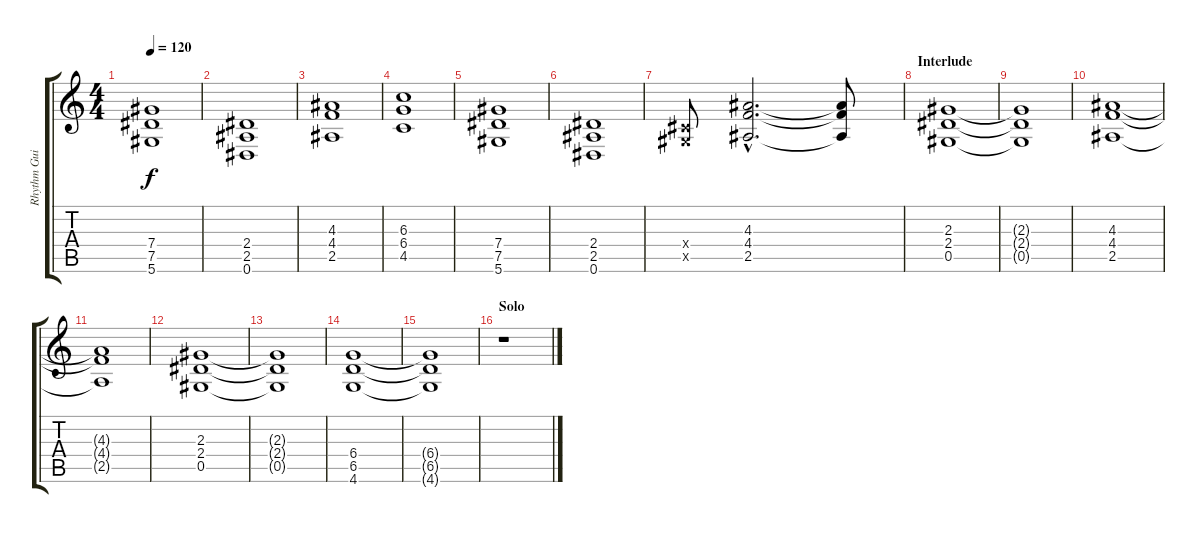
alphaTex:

\track ("Rhythm Guitar" "Rhythm Gui") {instrument distortionguitar}
\staff {score tabs}
\tuning (Eb4 Bb3 Gb3 Db3 Ab2 Eb2) {hide}
\ts (4 4)
\tempo 120
\clef g2
\ks c
(7.4 7.5 5.6).1{dy f} |
(2.4 2.5 0.6).1 |
(4.3 4.4 2.5).1 |
(6.3 6.4 4.5).1 |
(7.4 7.5 5.6).1 |
(2.4 2.5 0.6).1 |
(0.4{x} 0.5{x}).8 (4.3{hac} 4.4{hac} 2.5{hac}).2{d} (4.3{t} 4.4{t} 2.5{t}).8 |
\section ("" "Interlude")
(2.3 2.4 0.5).1 |
(2.3{t} 2.4{t} 0.5{t}).1 |
(4.3 4.4 2.5).1 |
(4.3{t} 4.4{t} 2.5{t}).1 |
(2.3 2.4 0.5).1 |
(2.3{t} 2.4{t} 0.5{t}).1 |
(6.4 6.5 4.6).1 |
(6.4{t} 6.5{t} 4.6{t}).1 |
\section ("" "Solo")
r.1
